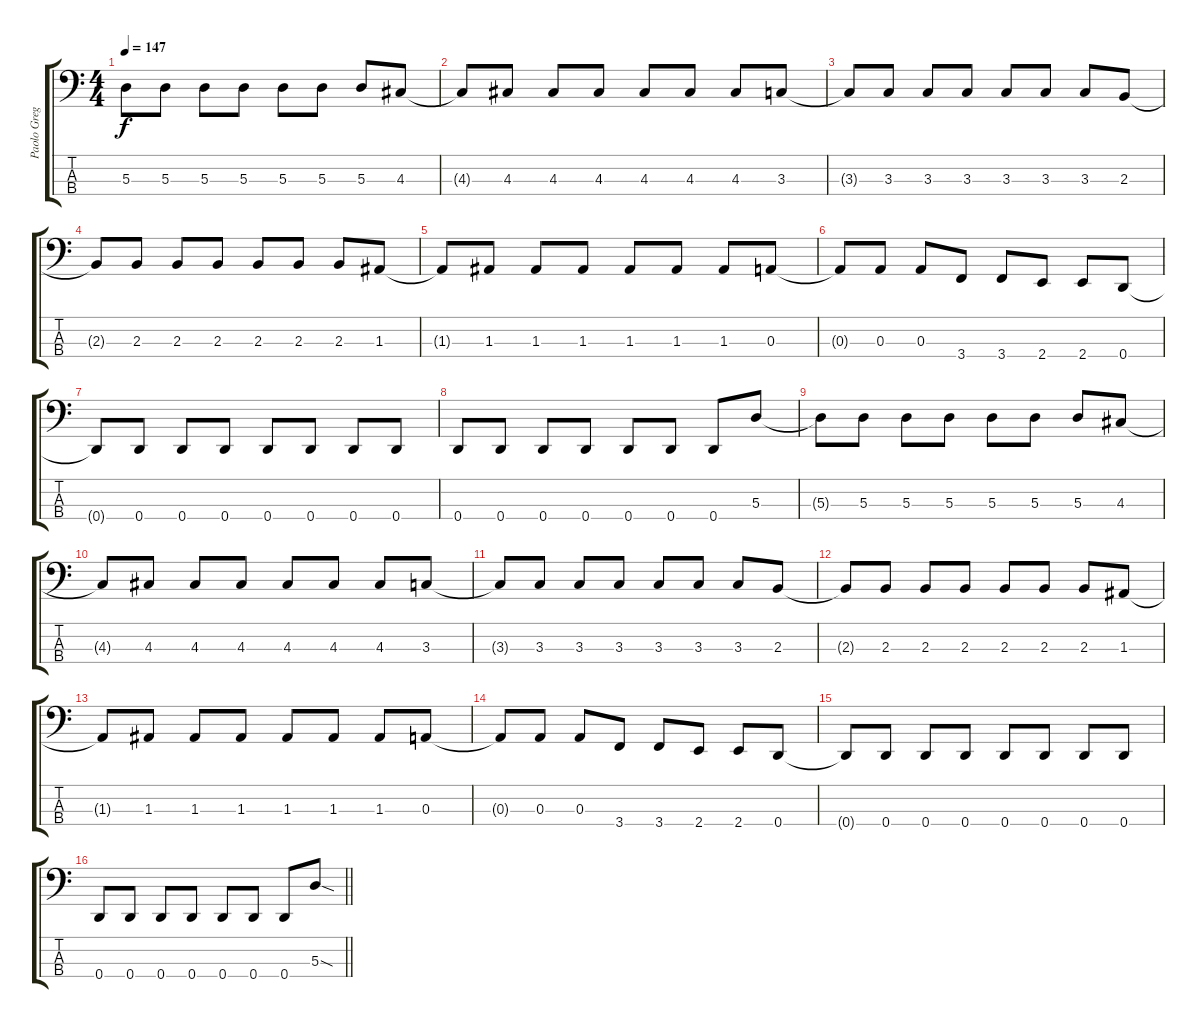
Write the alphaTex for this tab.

\track ("Paolo Gregoletto" "Paolo Greg") {instrument electricbassfinger}
\staff {score tabs}
\tuning (G2 D2 A1 D1) {hide}
\ts (4 4)
\tempo 147
\clef f4
\ks c
5.3{t}.8{dy f} 5.3.8 5.3.8 5.3.8 5.3.8 5.3.8 5.3.8 4.3.8 |
4.3{t}.8 4.3.8 4.3.8 4.3.8 4.3.8 4.3.8 4.3.8 3.3.8 |
3.3{t}.8 3.3.8 3.3.8 3.3.8 3.3.8 3.3.8 3.3.8 2.3.8 |
2.3{t}.8 2.3.8 2.3.8 2.3.8 2.3.8 2.3.8 2.3.8 1.3.8 |
1.3{t}.8 1.3.8 1.3.8 1.3.8 1.3.8 1.3.8 1.3.8 0.3.8 |
0.3{t}.8 0.3.8 0.3.8 3.4.8 3.4.8 2.4.8 2.4.8 0.4.8 |
0.4{t}.8 0.4.8 0.4.8 0.4.8 0.4.8 0.4.8 0.4.8 0.4.8 |
0.4.8 0.4.8 0.4.8 0.4.8 0.4.8 0.4.8 0.4.8 5.3.8 |
5.3{t}.8 5.3.8 5.3.8 5.3.8 5.3.8 5.3.8 5.3.8 4.3.8 |
4.3{t}.8 4.3.8 4.3.8 4.3.8 4.3.8 4.3.8 4.3.8 3.3.8 |
3.3{t}.8 3.3.8 3.3.8 3.3.8 3.3.8 3.3.8 3.3.8 2.3.8 |
2.3{t}.8 2.3.8 2.3.8 2.3.8 2.3.8 2.3.8 2.3.8 1.3.8 |
1.3{t}.8 1.3.8 1.3.8 1.3.8 1.3.8 1.3.8 1.3.8 0.3.8 |
0.3{t}.8 0.3.8 0.3.8 3.4.8 3.4.8 2.4.8 2.4.8 0.4.8 |
0.4{t}.8 0.4.8 0.4.8 0.4.8 0.4.8 0.4.8 0.4.8 0.4.8 |
\barLineRight lightlight
0.4.8 0.4.8 0.4.8 0.4.8 0.4.8 0.4.8 0.4.8 5.3{sod}.8
